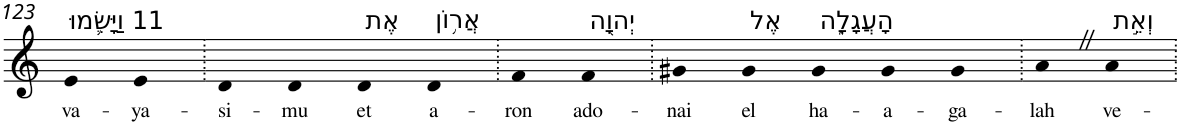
**kern	**text
*part1	*part1
*staff1	*staff1
*I"Piano	*
*I'Pno	*
!!LO:PB:g=z
*clefG2	*
*k[]	*
=123	=123
!LO:TX:a:t=11 וַיָּשִׂ֛מוּ	!
!	!LO:LY:b
4e	va-
!	!LO:LY:b
4e	-ya-
=124.	=124.
!	!LO:LY:b
4d	-si-
!	!LO:LY:b
4d	-mu
!LO:TX:a:t=אֶת	!
!	!LO:LY:b
4d	et
!LO:TX:a:t=אֲר֥וֹן	!
!	!LO:LY:b
4d	a-
=125.	=125.
!	!LO:LY:b
4f	-ron
!LO:TX:a:t=יְהוָ֖ה	!
!	!LO:LY:b
4f	ado-
=126.	=126.
!	!LO:LY:b
4g#X	-nai
!LO:TX:a:t=אֶל	!
!	!LO:LY:b
4g#	el
!LO:TX:a:t=הָעֲגָלָ֑ה	!
!	!LO:LY:b
4g#	ha-
!	!LO:LY:b
4g#	-a-
!	!LO:LY:b
4g#	-ga-
=127.	=127.
!	!LO:LY:b
4aZ	-lah
!LO:TX:a:t=וְאֵ֣ת	!
!	!LO:LY:b
4a	ve-
=.	=.
*-	*-
